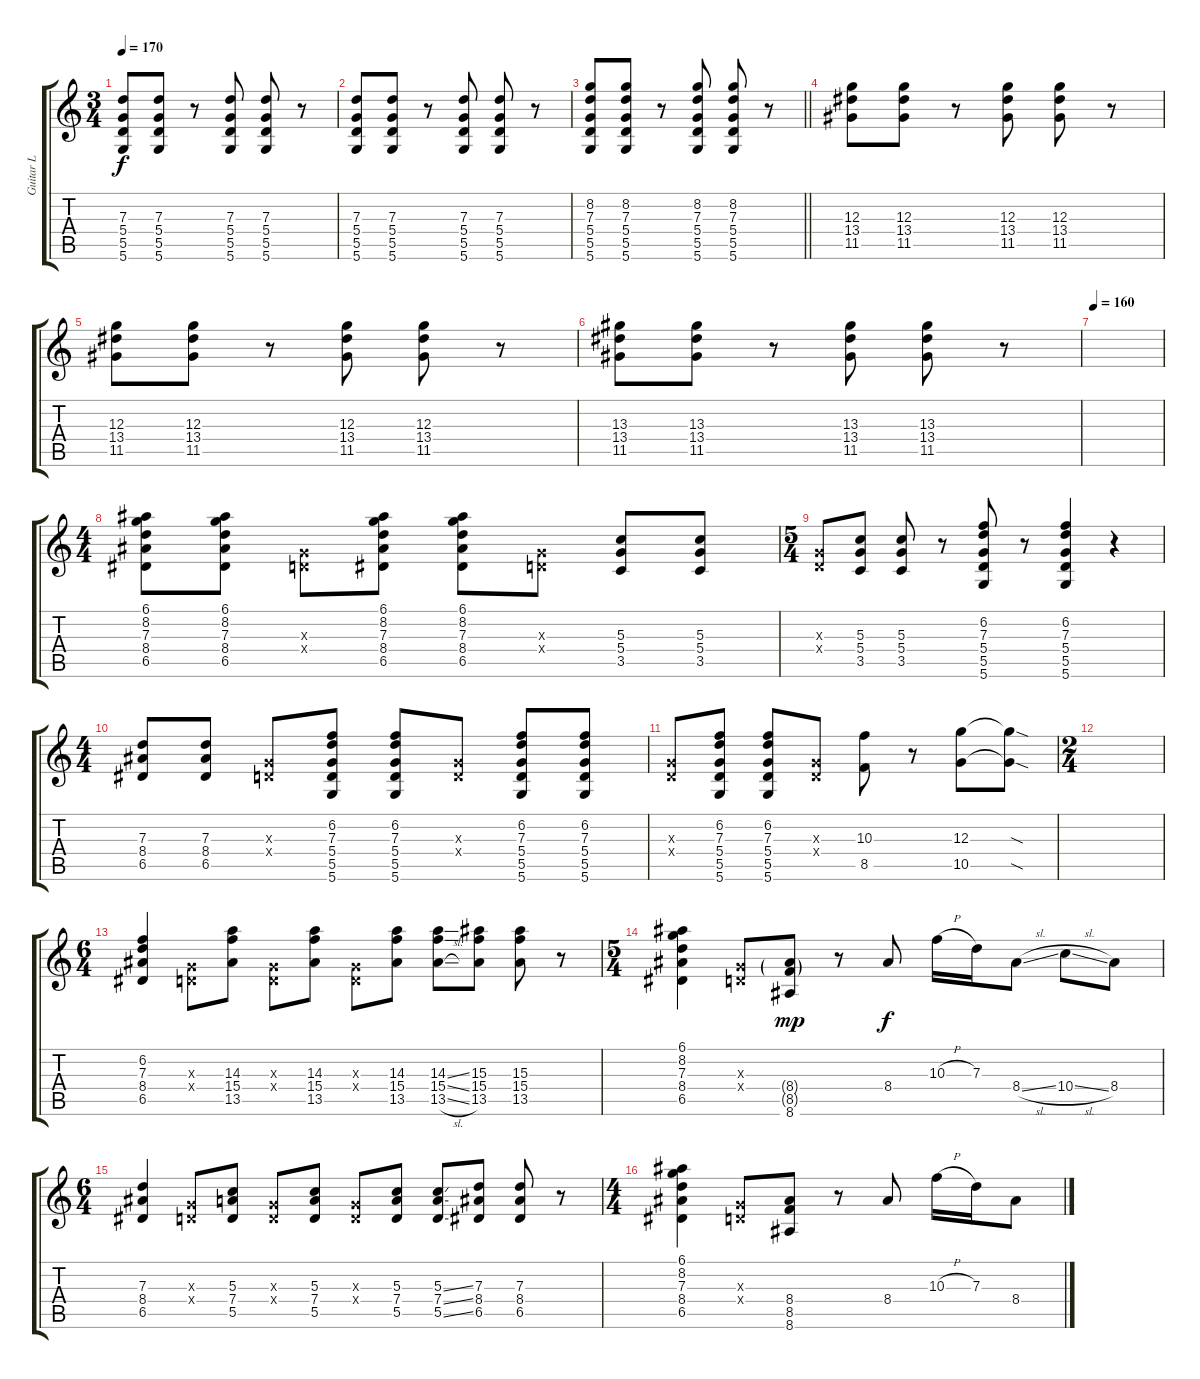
\track ("Guitar L" "Guitar L") {instrument distortionguitar}
\staff {score tabs}
\tuning (E4 B3 G3 D3 A2 D2) {hide}
\ts (3 4)
\tempo 170
\clef g2
\ks c
(7.3 5.4 5.5 5.6).8{dy f} (7.3 5.4 5.5 5.6).8 r.8 (7.3 5.4 5.5 5.6).8 (7.3 5.4 5.5 5.6).8 r.8 |
(7.3 5.4 5.5 5.6).8 (7.3 5.4 5.5 5.6).8 r.8 (7.3 5.4 5.5 5.6).8 (7.3 5.4 5.5 5.6).8 r.8 |
\barLineRight lightlight
(8.2 7.3 5.4 5.5 5.6).8 (8.2 7.3 5.4 5.5 5.6).8 r.8 (8.2 7.3 5.4 5.5 5.6).8 (8.2 7.3 5.4 5.5 5.6).8 r.8 |
(12.3 13.4 11.5).8 (12.3 13.4 11.5).8 r.8 (12.3 13.4 11.5).8 (12.3 13.4 11.5).8 r.8 |
(12.3 13.4 11.5).8 (12.3 13.4 11.5).8 r.8 (12.3 13.4 11.5).8 (12.3 13.4 11.5).8 r.8 |
(13.3 13.4 11.5).8 (13.3 13.4 11.5).8 r.8 (13.3 13.4 11.5).8 (13.3 13.4 11.5).8 r.8 |
\tempo 160
|
\ts (4 4)
(6.1 8.2 7.3 8.4 6.5).8 (6.1 8.2 7.3 8.4 6.5).8 (0.3{x} 0.4{x}).8 (6.1 8.2 7.3 8.4 6.5).8 (6.1 8.2 7.3 8.4 6.5).8 (0.3{x} 0.4{x}).8 (5.3 5.4 3.5).8 (5.3 5.4 3.5).8 |
\ts (5 4)
(0.3{x} 0.4{x}).8 (5.3 5.4 3.5).8 (5.3 5.4 3.5).8 r.8 (6.2 7.3 5.4 5.5 5.6).8 r.8 (6.2 7.3 5.4 5.5 5.6).4 r.4 |
\ts (4 4)
(7.3 8.4 6.5).8 (7.3 8.4 6.5).8 (0.3{x} 0.4{x}).8 (6.2 7.3 5.4 5.5 5.6).8 (6.2 7.3 5.4 5.5 5.6).8 (0.3{x} 0.4{x}).8 (6.2 7.3 5.4 5.5 5.6).8 (6.2 7.3 5.4 5.5 5.6).8 |
(0.3{x} 0.4{x}).8 (6.2 7.3 5.4 5.5 5.6).8 (6.2 7.3 5.4 5.5 5.6).8 (0.3{x} 0.4{x}).8 (10.3 8.5).8 r.8 (12.3 10.5).8 (12.3{sod t} 10.5{sod t}).8 |
\ts (2 4)
|
\ts (6 4)
(6.2 7.3 8.4 6.5).4 (0.3{x} 0.4{x}).8 (14.3 15.4 13.5).8 (0.3{x} 0.4{x}).8 (14.3 15.4 13.5).8 (0.3{x} 0.4{x}).8 (14.3 15.4 13.5).8 (14.3{ss} 15.4{ss} 13.5{sl}).8 (15.3 15.4 13.5).8 (15.3 15.4 13.5).8 r.8 |
\ts (5 4)
(6.1 8.2 7.3 8.4 6.5).4 (0.3{x} 0.4{x}).8 (8.4{g} 8.5{g} 8.6).8{dy mp} r.8 8.4.8{dy f} 10.3{h}.16 7.3.16 8.4{sl}.8 10.4{sl}.8 8.4.8 |
\ts (6 4)
(7.3 8.4 6.5).4 (0.3{x} 0.4{x}).8 (5.3 7.4 5.5).8 (0.3{x} 0.4{x}).8 (5.3 7.4 5.5).8 (0.3{x} 0.4{x}).8 (5.3 7.4 5.5).8 (5.3{ss} 7.4{ss} 5.5{ss}).8 (7.3 8.4 6.5).8 (7.3 8.4 6.5).8 r.8 |
\ts (4 4)
(6.1 8.2 7.3 8.4 6.5).4 (0.3{x} 0.4{x}).8 (8.4 8.5 8.6).8 r.8 8.4.8 10.3{h}.16 7.3.16 8.4.8
